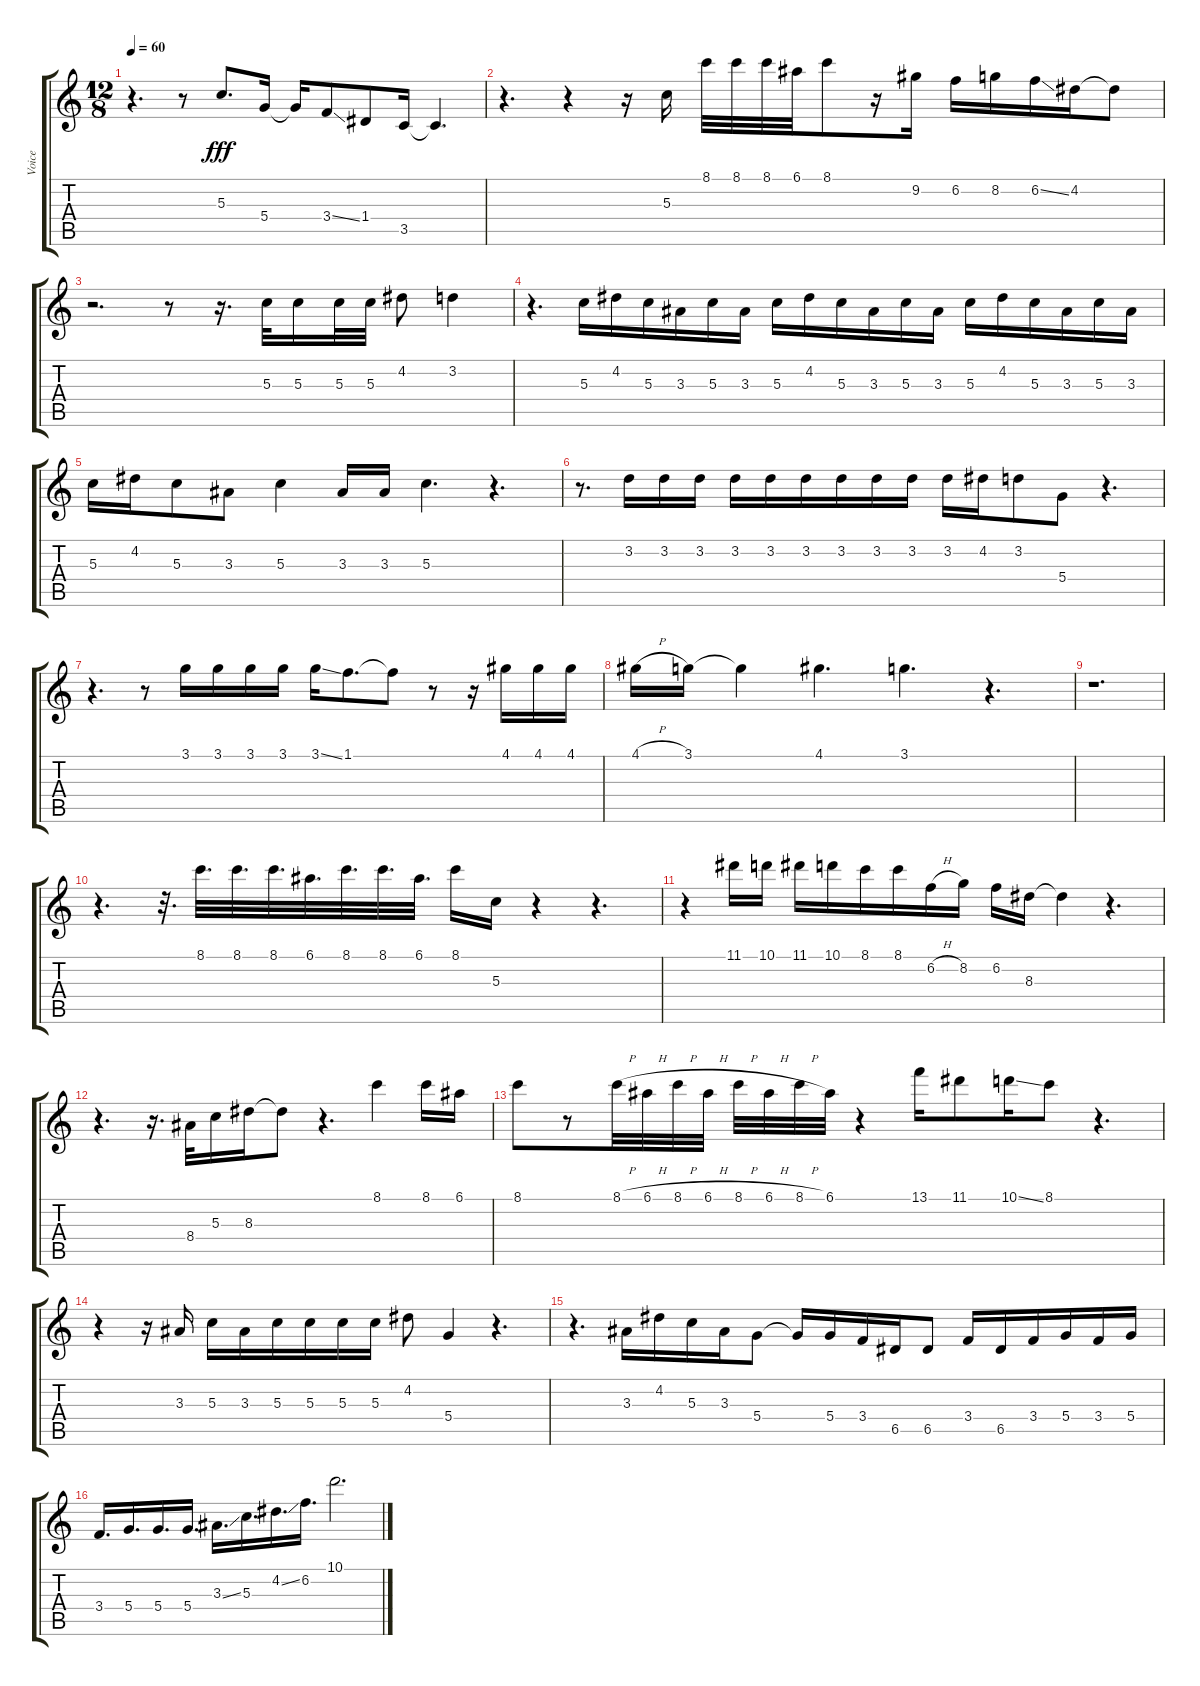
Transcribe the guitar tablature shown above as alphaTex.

\track ("Voice" "Voice") {instrument electricguitarjazz}
\staff {score tabs}
\tuning (E4 B3 G3 D3 A2 E2) {hide}
\ts (12 8)
\tempo 60
\clef g2
\ks c
r.4{d dy fff} r.8 5.3.8{d} 5.4.16 5.4{t}.16 3.4{ss}.8 1.4.8 3.5.16 3.5{t}.4{d} |
r.4{d} r.4 r.16 5.3.16 8.1.32 8.1.32 8.1.32 6.1.32 8.1.8 r.16 9.2.16 6.2.16 8.2.16 6.2{ss}.16 4.2.16 4.2{t}.8 |
r.2{d} r.8 r.16{d} 5.3.32 5.3.16 5.3.32 5.3.32 4.2.8 3.2.4 |
r.4{d} 5.3.16 4.2.16 5.3.16 3.3.16 5.3.16 3.3.16 5.3.16 4.2.16 5.3.16 3.3.16 5.3.16 3.3.16 5.3.16 4.2.16 5.3.16 3.3.16 5.3.16 3.3.16 |
5.3.16 4.2.16 5.3.8 3.3.8 5.3.4 3.3.16 3.3.16 5.3.4{d} r.4{d} |
r.8{d} 3.2.16 3.2.16 3.2.16 3.2.16 3.2.16 3.2.16 3.2.16 3.2.16 3.2.16 3.2.16 4.2.16 3.2.8 5.4.8 r.4{d} |
r.4{d} r.8 3.1.16 3.1.16 3.1.16 3.1.16 3.1{ss}.16 1.1.8{d} 1.1{t}.8 r.8 r.16 4.1.16 4.1.16 4.1.16 |
4.1{h}.16 3.1.16 3.1{t}.4 4.1.4{d} 3.1.4{d} r.4{d} |
r.1{d} |
r.4{d} r.32{d} 8.1.32{d} 8.1.32{d} 8.1.32{d} 6.1.32{d} 8.1.32{d} 8.1.32{d} 6.1.32{d} 8.1.16 5.3.16 r.4 r.4{d} |
r.4 11.1.16 10.1.16 11.1.16 10.1.16 8.1.16 8.1.16 6.2{h}.16 8.2.16 6.2.16 8.3.16 8.3{t}.4 r.4{d} |
r.4{d} r.16{d} 8.4.32 5.3.16 8.3.16 8.3{t}.8 r.4{d} 8.1.4 8.1.16 6.1.16 |
8.1.8 r.8 8.1{h}.32 6.1{h}.32 8.1{h}.32 6.1{h}.32 8.1{h}.32 6.1{h}.32 8.1{h}.32 6.1.32 r.4 13.1.16 11.1.8 10.1{ss}.16 8.1.8 r.4{d} |
r.4 r.16 3.3.16 5.3.16 3.3.16 5.3.16 5.3.16 5.3.16 5.3.16 4.2.8 5.4.4 r.4{d} |
r.4{d} 3.3.16 4.2.16 5.3.16 3.3.16 5.4.8 5.4{t}.16 5.4.16 3.4.16 6.5.16 6.5.8 3.4.16 6.5.16 3.4.16 5.4.16 3.4.16 5.4.16 |
3.4.16{d} 5.4.16{d} 5.4.16{d} 5.4.16{d} 3.3{ss}.16{d} 5.3.16{d} 4.2{ss}.16{d} 6.2.16{d} 10.1.2{d}
